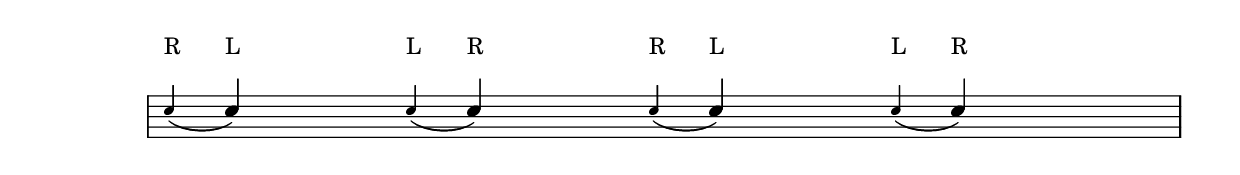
\version "2.22.1"

rudiment = \drummode {
  \repeat unfold 2 {
    \grace sn4^"R"(sn4^"L") \grace sn4^"L"(sn4^"R")
  }
}

\score {
  <<
    \new DrumStaff <<
      \new DrumVoice {
        \override Score.SystemStartBar.collapse-height = #-inf.0
        \omit Staff.TimeSignature
        \omit Staff.Clef
        \override TextScript.Y-offset = 6
        \stemUp
        \rudiment
      }
    >>
  >>

  \layout {
    ragged-last = ##f
  }
}